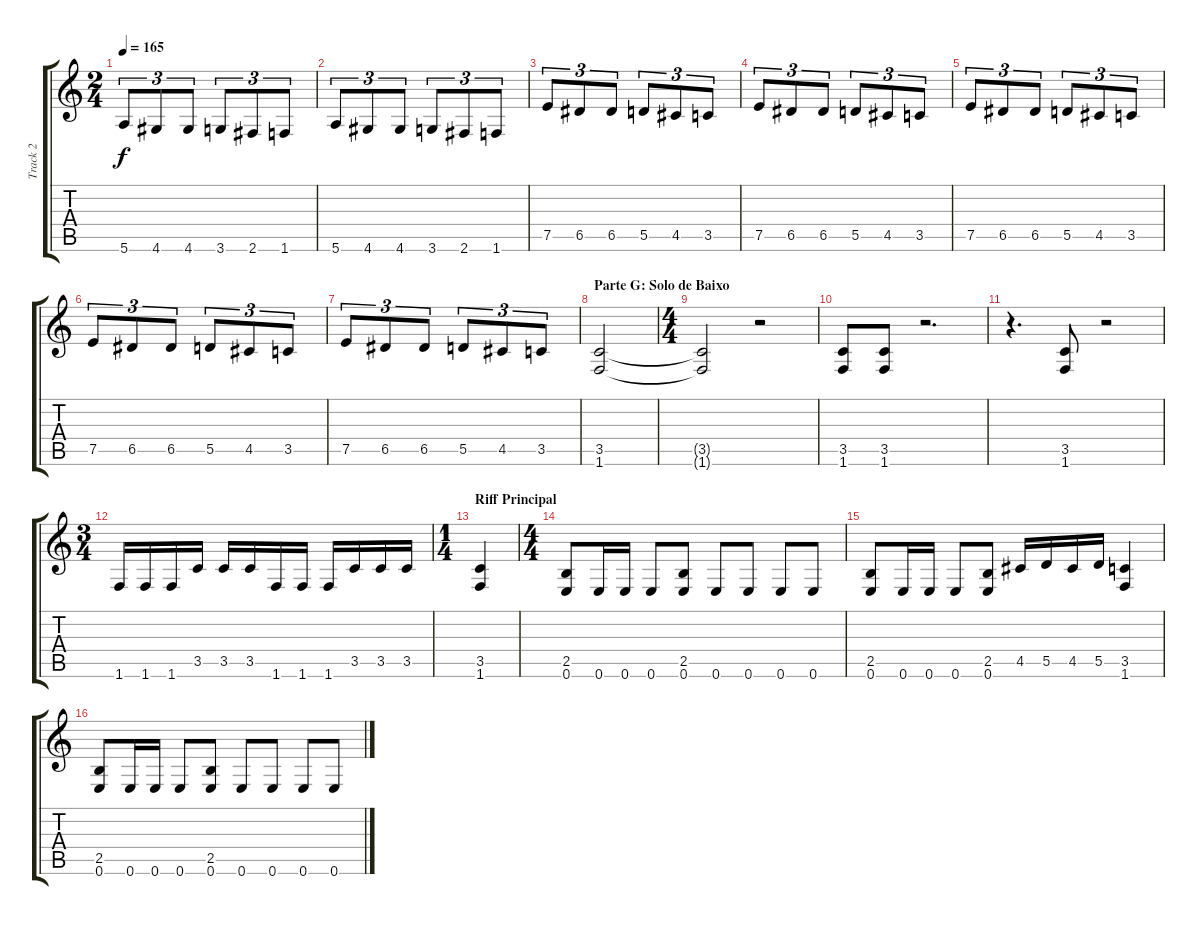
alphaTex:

\track ("Track 2" "Track 2") {instrument distortionguitar}
\staff {score tabs}
\tuning (E4 B3 G3 D3 A2 E2) {hide}
\ts (2 4)
\tempo 165
\clef g2
\ks c
5.6.8{tu (3 2) dy f} 4.6.8{tu (3 2)} 4.6.8{tu (3 2)} 3.6.8{tu (3 2)} 2.6.8{tu (3 2)} 1.6.8{tu (3 2)} |
5.6.8{tu (3 2)} 4.6.8{tu (3 2)} 4.6.8{tu (3 2)} 3.6.8{tu (3 2)} 2.6.8{tu (3 2)} 1.6.8{tu (3 2)} |
7.5.8{tu (3 2)} 6.5.8{tu (3 2)} 6.5.8{tu (3 2)} 5.5.8{tu (3 2)} 4.5.8{tu (3 2)} 3.5.8{tu (3 2)} |
7.5.8{tu (3 2)} 6.5.8{tu (3 2)} 6.5.8{tu (3 2)} 5.5.8{tu (3 2)} 4.5.8{tu (3 2)} 3.5.8{tu (3 2)} |
7.5.8{tu (3 2)} 6.5.8{tu (3 2)} 6.5.8{tu (3 2)} 5.5.8{tu (3 2)} 4.5.8{tu (3 2)} 3.5.8{tu (3 2)} |
7.5.8{tu (3 2)} 6.5.8{tu (3 2)} 6.5.8{tu (3 2)} 5.5.8{tu (3 2)} 4.5.8{tu (3 2)} 3.5.8{tu (3 2)} |
7.5.8{tu (3 2)} 6.5.8{tu (3 2)} 6.5.8{tu (3 2)} 5.5.8{tu (3 2)} 4.5.8{tu (3 2)} 3.5.8{tu (3 2)} |
\section ("" "Parte G: Solo de Baixo")
(3.5 1.6).2 |
\ts (4 4)
(3.5{t} 1.6{t}).2 r.2 |
(3.5 1.6).8 (3.5 1.6).8 r.2{d} |
r.4{d} (3.5 1.6).8 r.2 |
\ts (3 4)
1.6.16 1.6.16 1.6.16 3.5.16 3.5.16 3.5.16 1.6.16 1.6.16 1.6.16 3.5.16 3.5.16 3.5.16 |
\ts (1 4)
\section ("" "Riff Principal")
(3.5 1.6).4 |
\ts (4 4)
(2.5 0.6).8 0.6.16 0.6.16 0.6.8 (2.5 0.6).8 0.6.8 0.6.8 0.6.8 0.6.8 |
(2.5 0.6).8 0.6.16 0.6.16 0.6.8 (2.5 0.6).8 4.5.16 5.5.16 4.5.16 5.5.16 (3.5 1.6).4 |
(2.5 0.6).8 0.6.16 0.6.16 0.6.8 (2.5 0.6).8 0.6.8 0.6.8 0.6.8 0.6.8
